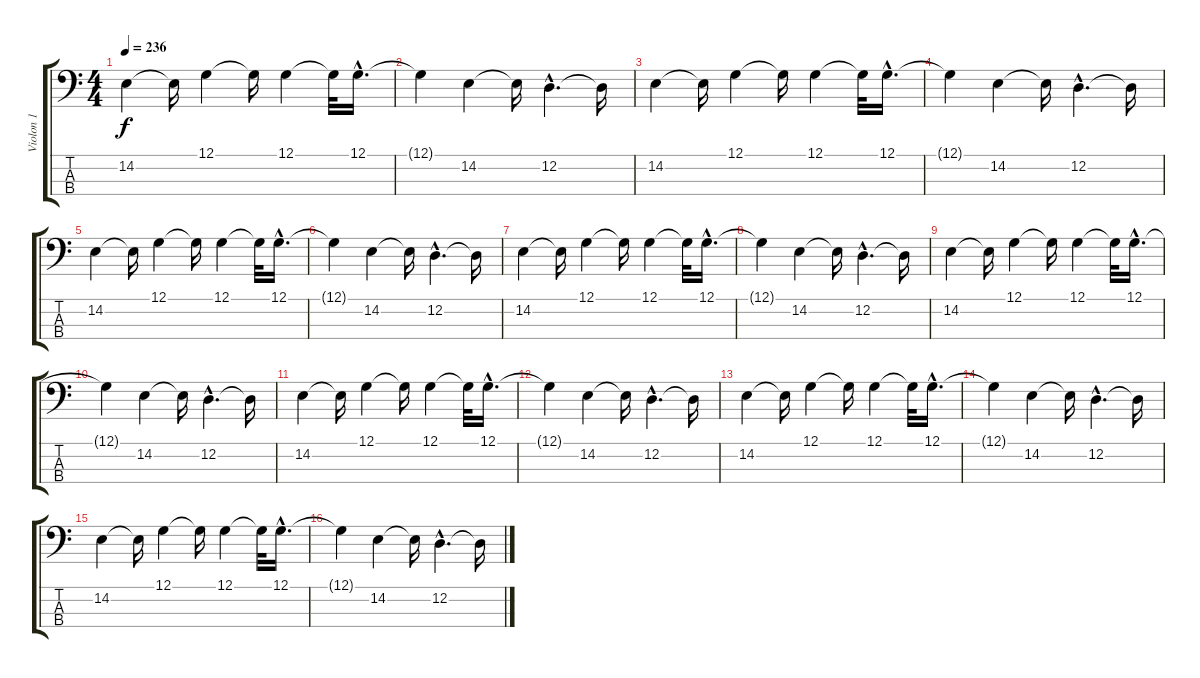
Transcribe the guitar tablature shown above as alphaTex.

\track ("Violon 1" "Violon 1") {instrument cello}
\staff {score tabs}
\tuning (G2 D2 A1 E1) {hide}
\ts (4 4)
\tempo 236
\clef f4
\ks c
14.2.4{dy f} 14.2{t}.16 12.1.4 12.1{t}.16 12.1.4 12.1{t}.32 12.1{hac}.16{d} |
12.1{t}.4 14.2.4 14.2{t}.16 12.2{hac}.4{d} 12.2{t}.16 |
14.2.4 14.2{t}.16 12.1.4 12.1{t}.16 12.1.4 12.1{t}.32 12.1{hac}.16{d} |
12.1{t}.4 14.2.4 14.2{t}.16 12.2{hac}.4{d} 12.2{t}.16 |
14.2.4 14.2{t}.16 12.1.4 12.1{t}.16 12.1.4 12.1{t}.32 12.1{hac}.16{d} |
12.1{t}.4 14.2.4 14.2{t}.16 12.2{hac}.4{d} 12.2{t}.16 |
14.2.4 14.2{t}.16 12.1.4 12.1{t}.16 12.1.4 12.1{t}.32 12.1{hac}.16{d} |
12.1{t}.4 14.2.4 14.2{t}.16 12.2{hac}.4{d} 12.2{t}.16 |
14.2.4 14.2{t}.16 12.1.4 12.1{t}.16 12.1.4 12.1{t}.32 12.1{hac}.16{d} |
12.1{t}.4 14.2.4 14.2{t}.16 12.2{hac}.4{d} 12.2{t}.16 |
14.2.4 14.2{t}.16 12.1.4 12.1{t}.16 12.1.4 12.1{t}.32 12.1{hac}.16{d} |
12.1{t}.4 14.2.4 14.2{t}.16 12.2{hac}.4{d} 12.2{t}.16 |
14.2.4 14.2{t}.16 12.1.4 12.1{t}.16 12.1.4 12.1{t}.32 12.1{hac}.16{d} |
12.1{t}.4 14.2.4 14.2{t}.16 12.2{hac}.4{d} 12.2{t}.16 |
14.2.4 14.2{t}.16 12.1.4 12.1{t}.16 12.1.4 12.1{t}.32 12.1{hac}.16{d} |
12.1{t}.4 14.2.4 14.2{t}.16 12.2{hac}.4{d} 12.2{t}.16
